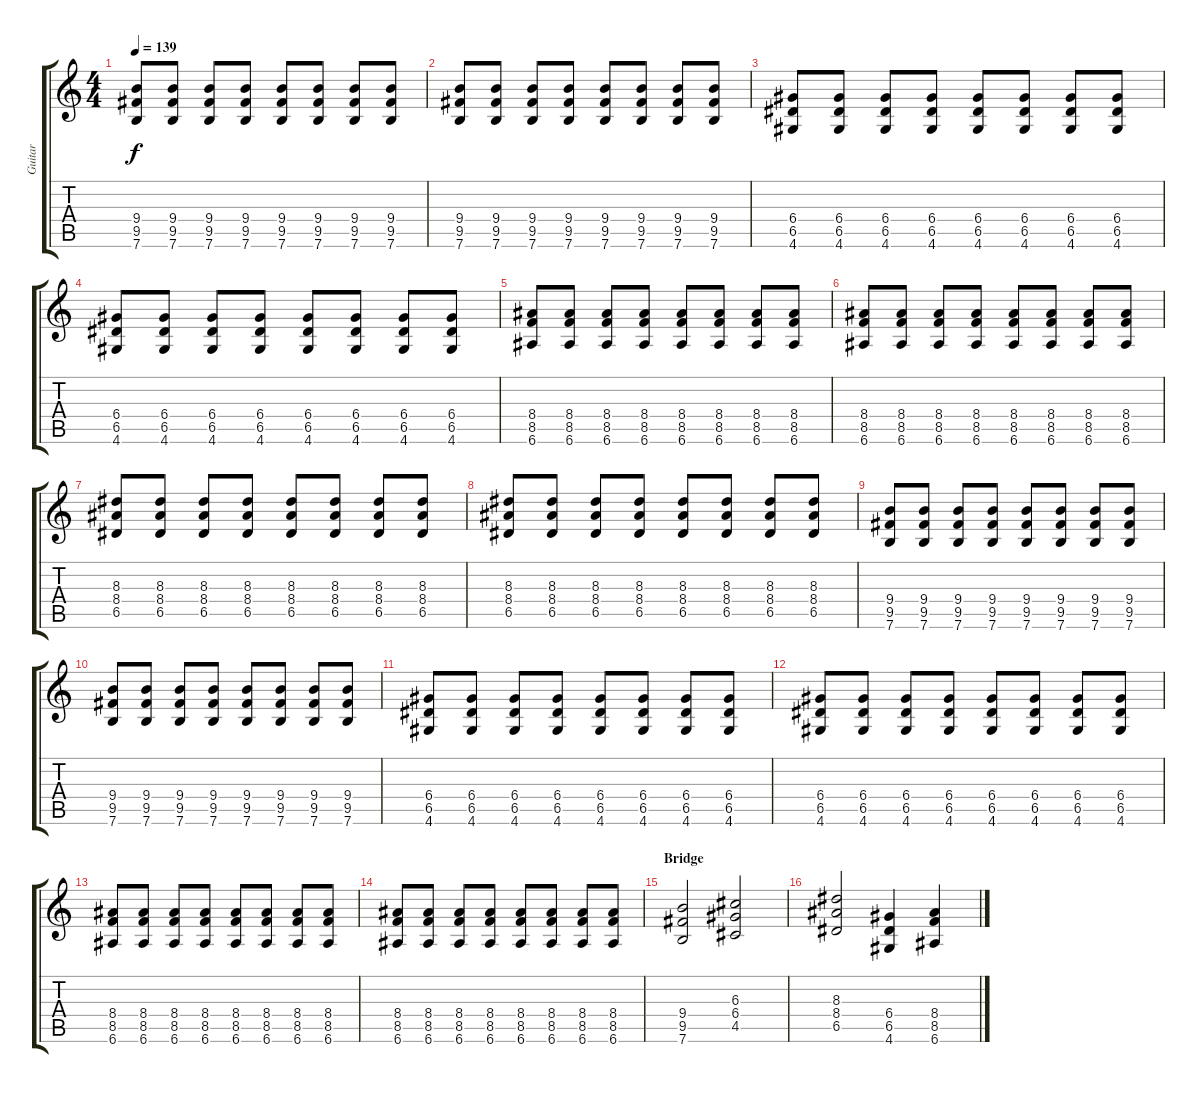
\track ("Guitar" "Guitar") {instrument distortionguitar}
\staff {score tabs}
\tuning (E4 B3 G3 D3 A2 E2) {hide}
\ts (4 4)
\tempo 139
\clef g2
\ks c
(9.4 9.5 7.6).8{dy f} (9.4 9.5 7.6).8 (9.4 9.5 7.6).8 (9.4 9.5 7.6).8 (9.4 9.5 7.6).8 (9.4 9.5 7.6).8 (9.4 9.5 7.6).8 (9.4 9.5 7.6).8 |
(9.4 9.5 7.6).8 (9.4 9.5 7.6).8 (9.4 9.5 7.6).8 (9.4 9.5 7.6).8 (9.4 9.5 7.6).8 (9.4 9.5 7.6).8 (9.4 9.5 7.6).8 (9.4 9.5 7.6).8 |
(6.4 6.5 4.6).8 (6.4 6.5 4.6).8 (6.4 6.5 4.6).8 (6.4 6.5 4.6).8 (6.4 6.5 4.6).8 (6.4 6.5 4.6).8 (6.4 6.5 4.6).8 (6.4 6.5 4.6).8 |
(6.4 6.5 4.6).8 (6.4 6.5 4.6).8 (6.4 6.5 4.6).8 (6.4 6.5 4.6).8 (6.4 6.5 4.6).8 (6.4 6.5 4.6).8 (6.4 6.5 4.6).8 (6.4 6.5 4.6).8 |
(8.4 8.5 6.6).8 (8.4 8.5 6.6).8 (8.4 8.5 6.6).8 (8.4 8.5 6.6).8 (8.4 8.5 6.6).8 (8.4 8.5 6.6).8 (8.4 8.5 6.6).8 (8.4 8.5 6.6).8 |
(8.4 8.5 6.6).8 (8.4 8.5 6.6).8 (8.4 8.5 6.6).8 (8.4 8.5 6.6).8 (8.4 8.5 6.6).8 (8.4 8.5 6.6).8 (8.4 8.5 6.6).8 (8.4 8.5 6.6).8 |
(8.3 8.4 6.5).8 (8.3 8.4 6.5).8 (8.3 8.4 6.5).8 (8.3 8.4 6.5).8 (8.3 8.4 6.5).8 (8.3 8.4 6.5).8 (8.3 8.4 6.5).8 (8.3 8.4 6.5).8 |
(8.3 8.4 6.5).8 (8.3 8.4 6.5).8 (8.3 8.4 6.5).8 (8.3 8.4 6.5).8 (8.3 8.4 6.5).8 (8.3 8.4 6.5).8 (8.3 8.4 6.5).8 (8.3 8.4 6.5).8 |
(9.4 9.5 7.6).8 (9.4 9.5 7.6).8 (9.4 9.5 7.6).8 (9.4 9.5 7.6).8 (9.4 9.5 7.6).8 (9.4 9.5 7.6).8 (9.4 9.5 7.6).8 (9.4 9.5 7.6).8 |
(9.4 9.5 7.6).8 (9.4 9.5 7.6).8 (9.4 9.5 7.6).8 (9.4 9.5 7.6).8 (9.4 9.5 7.6).8 (9.4 9.5 7.6).8 (9.4 9.5 7.6).8 (9.4 9.5 7.6).8 |
(6.4 6.5 4.6).8 (6.4 6.5 4.6).8 (6.4 6.5 4.6).8 (6.4 6.5 4.6).8 (6.4 6.5 4.6).8 (6.4 6.5 4.6).8 (6.4 6.5 4.6).8 (6.4 6.5 4.6).8 |
(6.4 6.5 4.6).8 (6.4 6.5 4.6).8 (6.4 6.5 4.6).8 (6.4 6.5 4.6).8 (6.4 6.5 4.6).8 (6.4 6.5 4.6).8 (6.4 6.5 4.6).8 (6.4 6.5 4.6).8 |
(8.4 8.5 6.6).8 (8.4 8.5 6.6).8 (8.4 8.5 6.6).8 (8.4 8.5 6.6).8 (8.4 8.5 6.6).8 (8.4 8.5 6.6).8 (8.4 8.5 6.6).8 (8.4 8.5 6.6).8 |
(8.4 8.5 6.6).8 (8.4 8.5 6.6).8 (8.4 8.5 6.6).8 (8.4 8.5 6.6).8 (8.4 8.5 6.6).8 (8.4 8.5 6.6).8 (8.4 8.5 6.6).8 (8.4 8.5 6.6).8 |
\section ("" "Bridge")
(9.4 9.5 7.6).2 (6.3 6.4 4.5).2 |
(8.3 8.4 6.5).2 (6.4 6.5 4.6).4 (8.4 8.5 6.6).4
